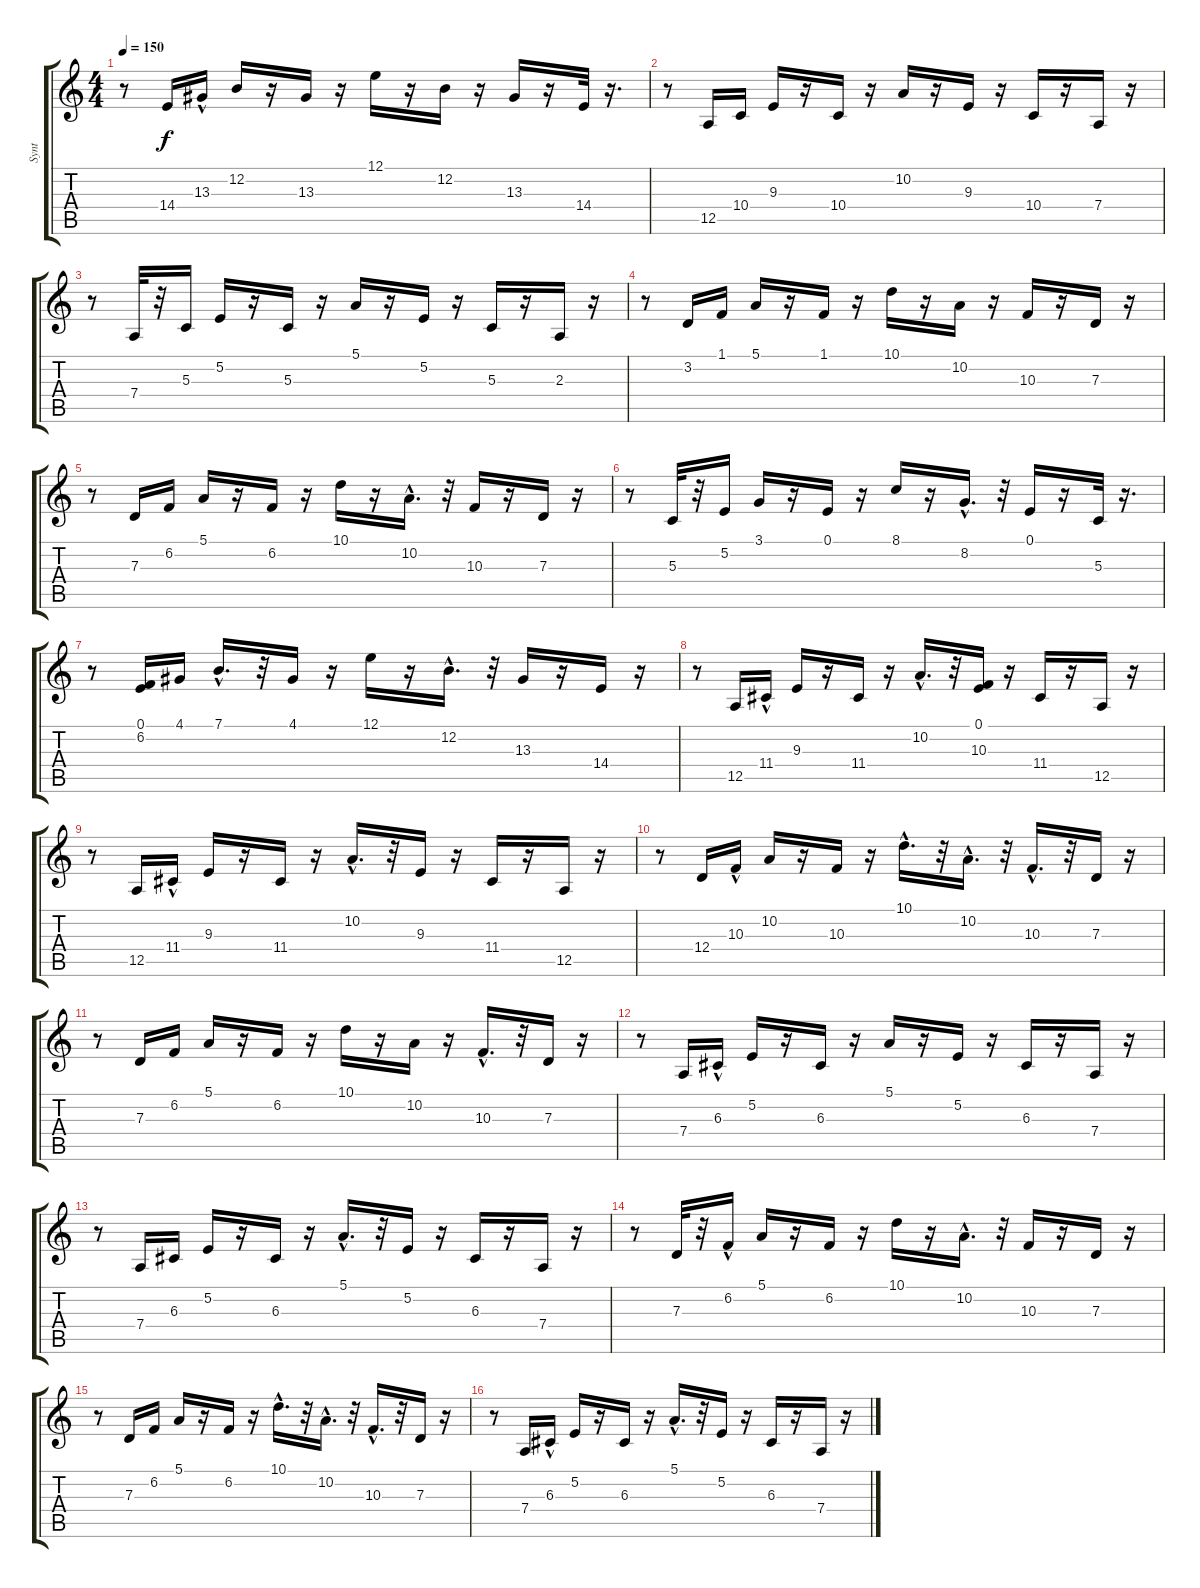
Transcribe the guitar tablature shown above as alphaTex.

\track ("Synt" "Synt") {instrument pizzicatostrings}
\staff {score tabs}
\tuning (E4 B3 G3 D3 A2 E2) {hide}
\ts (4 4)
\tempo 150
\clef g2
\ks c
r.8{dy f} 14.4.16 13.3{hac}.16 12.2.16 r.16 13.3.16 r.16 12.1.16 r.16 12.2.16 r.16 13.3.16 r.16 14.4.32 r.16{d} |
r.8 12.5.16 10.4.16 9.3.16 r.16 10.4.16 r.16 10.2.16 r.16 9.3.16 r.16 10.4.16 r.16 7.4.16 r.16 |
r.8 7.4.32 r.32 5.3.16 5.2.16 r.16 5.3.16 r.16 5.1.16 r.16 5.2.16 r.16 5.3.16 r.16 2.3.16 r.16 |
r.8 3.2.16 1.1.16 5.1.16 r.16 1.1.16 r.16 10.1.16 r.16 10.2.16 r.16 10.3.16 r.16 7.3.16 r.16 |
r.8 7.3.16 6.2.16 5.1.16 r.16 6.2.16 r.16 10.1.16 r.16 10.2{hac}.16{d} r.32 10.3.16 r.16 7.3.16 r.16 |
r.8 5.3.32 r.32 5.2.16 3.1.16 r.16 0.1.16 r.16 8.1.16 r.16 8.2{hac}.16{d} r.32 0.1.16 r.16 5.3.32 r.16{d} |
r.8 (0.1 6.2).16 4.1.16 7.1{hac}.16{d} r.32 4.1.16 r.16 12.1.16 r.16 12.2{hac}.16{d} r.32 13.3.16 r.16 14.4.16 r.16 |
r.8 12.5.16 11.4{hac}.16 9.3.16 r.16 11.4.16 r.16 10.2{hac}.16{d} r.32 (0.1 10.3).16 r.16 11.4.16 r.16 12.5.16 r.16 |
r.8 12.5.16 11.4{hac}.16 9.3.16 r.16 11.4.16 r.16 10.2{hac}.16{d} r.32 9.3.16 r.16 11.4.16 r.16 12.5.16 r.16 |
r.8 12.4.16 10.3{hac}.16 10.2.16 r.16 10.3.16 r.16 10.1{hac}.16{d} r.32 10.2{hac}.16{d} r.32 10.3{hac}.16{d} r.32 7.3.16 r.16 |
r.8 7.3.16 6.2.16 5.1.16 r.16 6.2.16 r.16 10.1.16 r.16 10.2.16 r.16 10.3{hac}.16{d} r.32 7.3.16 r.16 |
r.8 7.4.16 6.3{hac}.16 5.2.16 r.16 6.3.16 r.16 5.1.16 r.16 5.2.16 r.16 6.3.16 r.16 7.4.16 r.16 |
r.8 7.4.16 6.3.16 5.2.16 r.16 6.3.16 r.16 5.1{hac}.16{d} r.32 5.2.16 r.16 6.3.16 r.16 7.4.16 r.16 |
r.8 7.3.32 r.32 6.2{hac}.16 5.1.16 r.16 6.2.16 r.16 10.1.16 r.16 10.2{hac}.16{d} r.32 10.3.16 r.16 7.3.16 r.16 |
r.8 7.3.16 6.2.16 5.1.16 r.16 6.2.16 r.16 10.1{hac}.16{d} r.32 10.2{hac}.16{d} r.32 10.3{hac}.16{d} r.32 7.3.16 r.16 |
r.8 7.4.16 6.3{hac}.16 5.2.16 r.16 6.3.16 r.16 5.1{hac}.16{d} r.32 5.2.16 r.16 6.3.16 r.16 7.4.16 r.16
